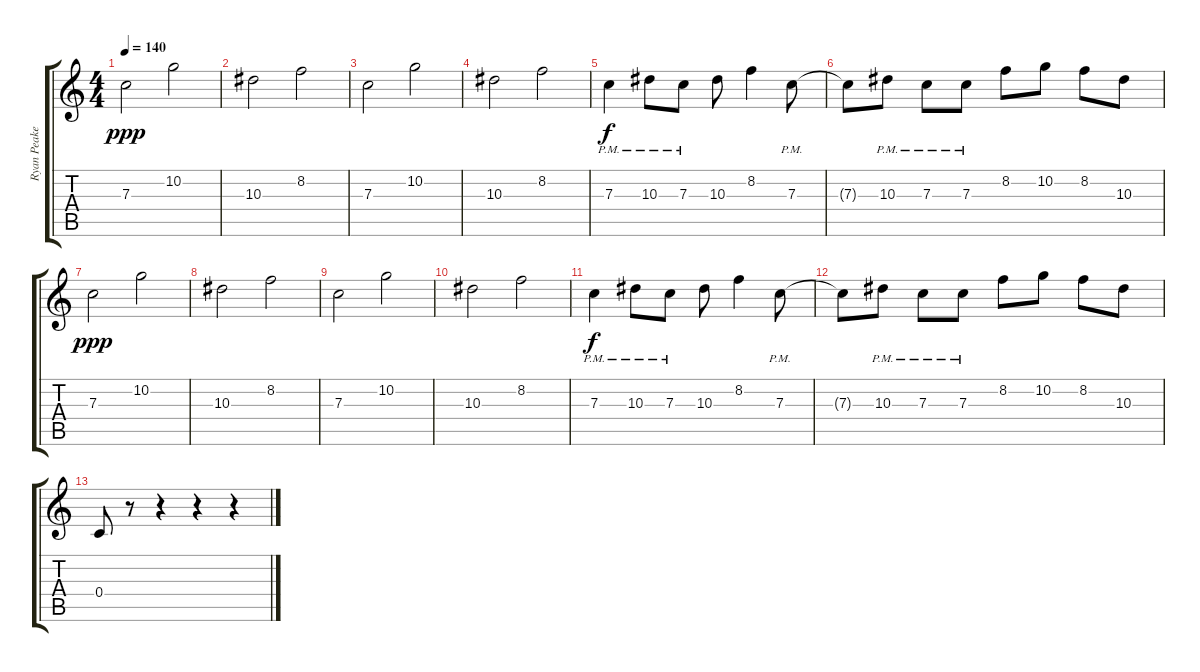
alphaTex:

\track ("Ryan Peake" "Ryan Peake") {instrument distortionguitar}
\staff {score tabs}
\tuning (D4 A3 F3 C3 G2 C2) {hide}
\ts (4 4)
\tempo 140
\clef g2
\ks c
7.3.2{dy ppp} 10.2.2 |
10.3.2 8.2.2 |
7.3.2 10.2.2 |
10.3.2 8.2.2 |
7.3{pm}.4{dy f} 10.3{pm}.8 7.3{pm}.8 10.3.8 8.2.4 7.3{pm}.8 |
7.3{t}.8 10.3{pm}.8 7.3{pm}.8 7.3{pm}.8 8.2.8 10.2.8 8.2.8 10.3.8 |
7.3.2{dy ppp} 10.2.2 |
10.3.2 8.2.2 |
7.3.2 10.2.2 |
10.3.2 8.2.2 |
7.3{pm}.4{dy f} 10.3{pm}.8 7.3{pm}.8 10.3.8 8.2.4 7.3{pm}.8 |
7.3{t}.8 10.3{pm}.8 7.3{pm}.8 7.3{pm}.8 8.2.8 10.2.8 8.2.8 10.3.8 |
0.4.8 r.8 r.4 r.4 r.4
